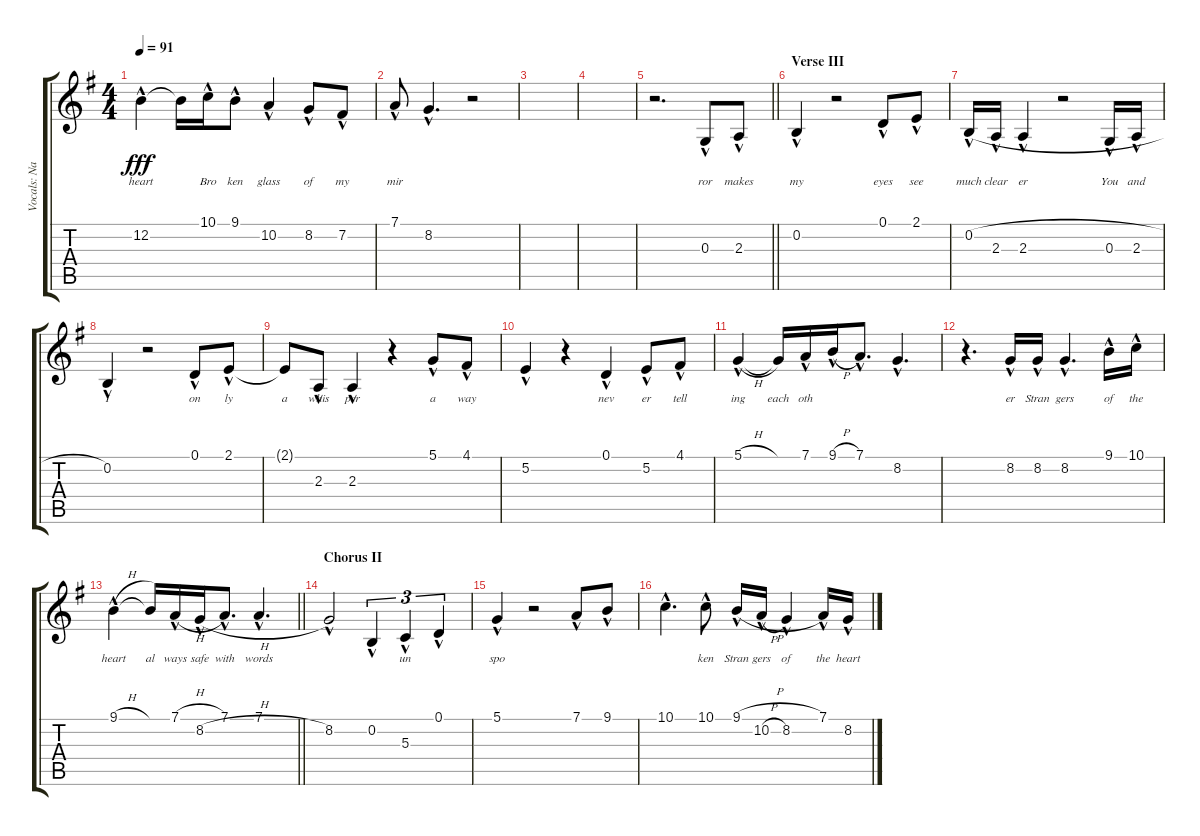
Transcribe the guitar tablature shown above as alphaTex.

\track ("Vocals: Nancy" "Vocals: Na") {instrument lead2sawtooth}
\staff {score tabs}
\tuning (D4 B3 G3 D3 G2 D2) {hide}
\ts (4 4)
\tempo 91
\clef g2
\ks g
12.2{hac}.4{lyrics (0 "heart") lyrics (1 "") lyrics (2 "") lyrics (3 "") lyrics (4 "") dy fff} 12.2{t}.16{lyrics (0 "") lyrics (1 "") lyrics (2 "") lyrics (3 "") lyrics (4 "")} 10.1{hac}.16{lyrics (0 "Bro") lyrics (1 "") lyrics (2 "") lyrics (3 "") lyrics (4 "")} 9.1{hac}.8{lyrics (0 "ken") lyrics (1 "") lyrics (2 "") lyrics (3 "") lyrics (4 "")} 10.2{hac}.4{lyrics (0 "glass") lyrics (1 "") lyrics (2 "") lyrics (3 "") lyrics (4 "")} 8.2{hac}.8{lyrics (0 "of") lyrics (1 "") lyrics (2 "") lyrics (3 "") lyrics (4 "")} 7.2{hac}.8{lyrics (0 "my") lyrics (1 "") lyrics (2 "") lyrics (3 "") lyrics (4 "")} |
7.1{hac}.8{lyrics (0 "mir") lyrics (1 "") lyrics (2 "") lyrics (3 "") lyrics (4 "")} 8.2{hac}.4{d lyrics (0 "") lyrics (1 "") lyrics (2 "") lyrics (3 "") lyrics (4 "")} r.2 |
|
|
\barLineRight lightlight
r.2{d} 0.3{hac}.8{lyrics (0 "ror") lyrics (1 "") lyrics (2 "") lyrics (3 "") lyrics (4 "")} 2.3{hac}.8{lyrics (0 "makes") lyrics (1 "") lyrics (2 "") lyrics (3 "") lyrics (4 "")} |
\section ("" "Verse III")
0.2{hac}.4{lyrics (0 "my") lyrics (1 "") lyrics (2 "") lyrics (3 "") lyrics (4 "")} r.2 0.1{hac}.8{lyrics (0 "eyes") lyrics (1 "") lyrics (2 "") lyrics (3 "") lyrics (4 "")} 2.1{hac}.8{lyrics (0 "see") lyrics (1 "") lyrics (2 "") lyrics (3 "") lyrics (4 "")} |
0.2{h hac}.16{lyrics (0 "much") lyrics (1 "") lyrics (2 "") lyrics (3 "") lyrics (4 "")} 2.3{hac}.16{lyrics (0 "clear") lyrics (1 "") lyrics (2 "") lyrics (3 "") lyrics (4 "")} 2.3{hac}.4{lyrics (0 "er") lyrics (1 "") lyrics (2 "") lyrics (3 "") lyrics (4 "")} r.2 0.3{hac}.16{lyrics (0 "You") lyrics (1 "") lyrics (2 "") lyrics (3 "") lyrics (4 "")} 2.3{hac}.16{lyrics (0 "and") lyrics (1 "") lyrics (2 "") lyrics (3 "") lyrics (4 "")} |
0.2{hac}.4{lyrics (0 "I") lyrics (1 "") lyrics (2 "") lyrics (3 "") lyrics (4 "")} r.2 0.1{hac}.8{lyrics (0 "on") lyrics (1 "") lyrics (2 "") lyrics (3 "") lyrics (4 "")} 2.1{hac}.8{lyrics (0 "ly") lyrics (1 "") lyrics (2 "") lyrics (3 "") lyrics (4 "")} |
2.1{t}.8{lyrics (0 "a") lyrics (1 "") lyrics (2 "") lyrics (3 "") lyrics (4 "")} 2.3{hac}.8{lyrics (0 "whis") lyrics (1 "") lyrics (2 "") lyrics (3 "") lyrics (4 "")} 2.3{hac}.4{lyrics (0 "per") lyrics (1 "") lyrics (2 "") lyrics (3 "") lyrics (4 "")} r.4 5.1{hac}.8{lyrics (0 "a") lyrics (1 "") lyrics (2 "") lyrics (3 "") lyrics (4 "")} 4.1{hac}.8{lyrics (0 "way") lyrics (1 "") lyrics (2 "") lyrics (3 "") lyrics (4 "")} |
5.2{hac}.4{lyrics (0 "") lyrics (1 "") lyrics (2 "") lyrics (3 "") lyrics (4 "")} r.4 0.1{hac}.4{lyrics (0 "nev") lyrics (1 "") lyrics (2 "") lyrics (3 "") lyrics (4 "")} 5.2{hac}.8{lyrics (0 "er") lyrics (1 "") lyrics (2 "") lyrics (3 "") lyrics (4 "")} 4.1{hac}.8{lyrics (0 "tell") lyrics (1 "") lyrics (2 "") lyrics (3 "") lyrics (4 "")} |
5.1{h hac}.4{lyrics (0 "ing") lyrics (1 "") lyrics (2 "") lyrics (3 "") lyrics (4 "")} 5.1{t}.16{lyrics (0 "each") lyrics (1 "") lyrics (2 "") lyrics (3 "") lyrics (4 "")} 7.1{hac}.16{lyrics (0 "oth") lyrics (1 "") lyrics (2 "") lyrics (3 "") lyrics (4 "")} 9.1{h hac}.16{lyrics (0 "") lyrics (1 "") lyrics (2 "") lyrics (3 "") lyrics (4 "")} 7.1{hac}.8{d lyrics (0 "") lyrics (1 "") lyrics (2 "") lyrics (3 "") lyrics (4 "")} 8.2{hac}.4{d lyrics (0 "") lyrics (1 "") lyrics (2 "") lyrics (3 "") lyrics (4 "")} |
r.4{d} 8.2{hac}.16{lyrics (0 "er") lyrics (1 "") lyrics (2 "") lyrics (3 "") lyrics (4 "")} 8.2{hac}.16{lyrics (0 "Stran") lyrics (1 "") lyrics (2 "") lyrics (3 "") lyrics (4 "")} 8.2{hac}.4{d lyrics (0 "gers") lyrics (1 "") lyrics (2 "") lyrics (3 "") lyrics (4 "")} 9.1{hac}.16{lyrics (0 "of") lyrics (1 "") lyrics (2 "") lyrics (3 "") lyrics (4 "")} 10.1{hac}.16{lyrics (0 "the") lyrics (1 "") lyrics (2 "") lyrics (3 "") lyrics (4 "")} |
\barLineRight lightlight
9.1{h hac}.4{lyrics (0 "heart") lyrics (1 "") lyrics (2 "") lyrics (3 "") lyrics (4 "")} 9.1{t}.16{lyrics (0 "al") lyrics (1 "") lyrics (2 "") lyrics (3 "") lyrics (4 "")} 7.1{h hac}.16{lyrics (0 "ways") lyrics (1 "") lyrics (2 "") lyrics (3 "") lyrics (4 "")} 8.2{h hac}.16{lyrics (0 "safe") lyrics (1 "") lyrics (2 "") lyrics (3 "") lyrics (4 "")} 7.1{hac}.8{d lyrics (0 "with") lyrics (1 "") lyrics (2 "") lyrics (3 "") lyrics (4 "")} 7.1{hac}.4{d lyrics (0 "words") lyrics (1 "") lyrics (2 "") lyrics (3 "") lyrics (4 "")} |
\section ("" "Chorus II")
8.2{hac}.2{lyrics (0 "") lyrics (1 "") lyrics (2 "") lyrics (3 "") lyrics (4 "")} 0.2{hac}.4{tu (3 2) lyrics (0 "") lyrics (1 "") lyrics (2 "") lyrics (3 "") lyrics (4 "")} 5.3{hac}.4{tu (3 2) lyrics (0 "un") lyrics (1 "") lyrics (2 "") lyrics (3 "") lyrics (4 "")} 0.1{hac}.4{tu (3 2) lyrics (0 "") lyrics (1 "") lyrics (2 "") lyrics (3 "") lyrics (4 "")} |
5.1{hac}.4{lyrics (0 "spo") lyrics (1 "") lyrics (2 "") lyrics (3 "") lyrics (4 "")} r.2 7.1{hac}.8{lyrics (0 "") lyrics (1 "") lyrics (2 "") lyrics (3 "") lyrics (4 "")} 9.1{hac}.8{lyrics (0 "") lyrics (1 "") lyrics (2 "") lyrics (3 "") lyrics (4 "")} |
10.1{hac}.4{d lyrics (0 "") lyrics (1 "") lyrics (2 "") lyrics (3 "") lyrics (4 "")} 10.1{hac}.8{lyrics (0 "ken") lyrics (1 "") lyrics (2 "") lyrics (3 "") lyrics (4 "")} 9.1{h hac}.16{lyrics (0 "Stran") lyrics (1 "") lyrics (2 "") lyrics (3 "") lyrics (4 "")} 10.2{h hac}.16{lyrics (0 "gers") lyrics (1 "") lyrics (2 "") lyrics (3 "") lyrics (4 "")} 8.2{hac}.4{lyrics (0 "of") lyrics (1 "") lyrics (2 "") lyrics (3 "") lyrics (4 "")} 7.1{hac}.16{lyrics (0 "the") lyrics (1 "") lyrics (2 "") lyrics (3 "") lyrics (4 "")} 8.2{hac}.16{lyrics (0 "heart") lyrics (1 "") lyrics (2 "") lyrics (3 "") lyrics (4 "")}
